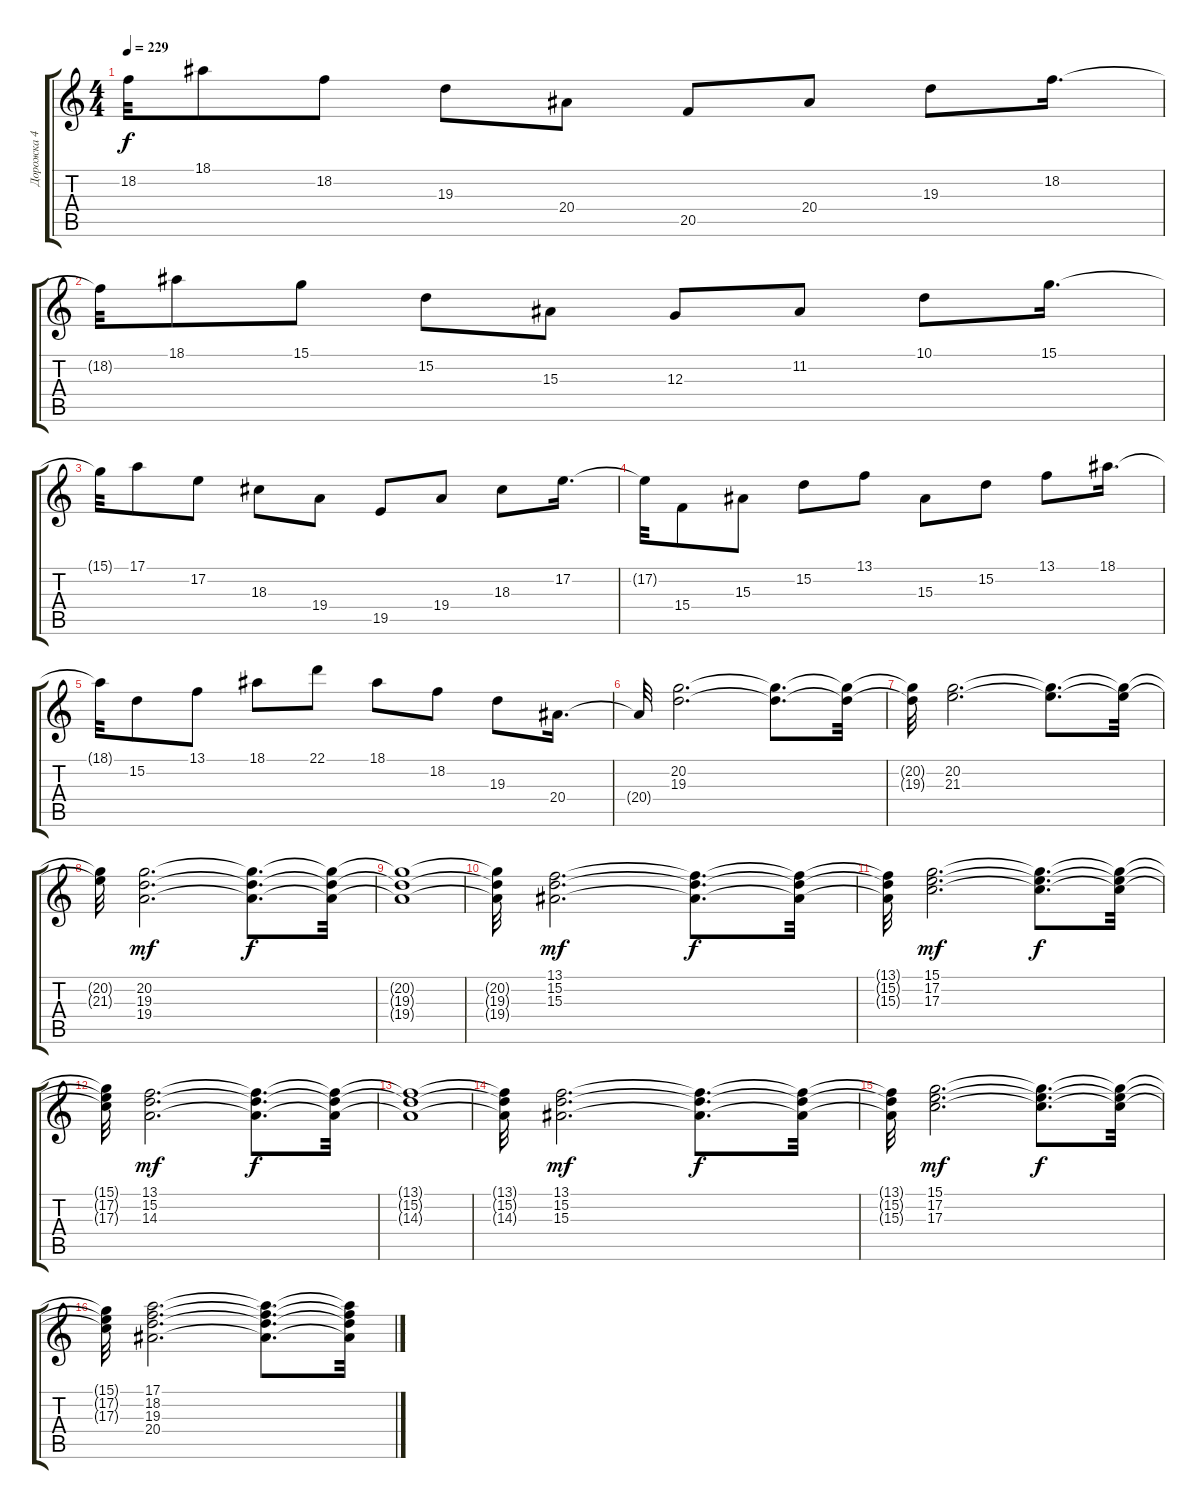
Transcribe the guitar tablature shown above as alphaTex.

\track ("Дорожка 4" "Дорожка 4") {instrument stringensemble1}
\staff {score tabs}
\tuning (E4 B3 G3 D3 A2 E2) {hide}
\ts (4 4)
\tempo 229
\clef g2
\ks c
18.2{t}.32{dy f} 18.1.8 18.2.8 19.3.8 20.4.8 20.5.8 20.4.8 19.3.8 18.2.16{d} |
18.2{t}.32 18.1.8 15.1.8 15.2.8 15.3.8 12.3.8 11.2.8 10.1.8 15.1.16{d} |
15.1{t}.32 17.1.8 17.2.8 18.3.8 19.4.8 19.5.8 19.4.8 18.3.8 17.2.16{d} |
17.2{t}.32 15.4.8 15.3.8 15.2.8 13.1.8 15.3.8 15.2.8 13.1.8 18.1.16{d} |
18.1{t}.32 15.2.8 13.1.8 18.1.8 22.1.8 18.1.8 18.2.8 19.3.8 20.4.16{d} |
20.4{t}.32 (20.2 19.3).2{d} (20.2{t} 19.3{t}).8{d} (20.2{t} 19.3{t}).32 |
(20.2{t} 19.3{t}).32 (20.2 21.3).2{d} (20.2{t} 21.3{t}).8{d} (20.2{t} 21.3{t}).32 |
(20.2{t} 21.3{t}).32 (20.2 19.3 19.4).2{d dy mf} (20.2{t} 19.3{t} 19.4{t}).8{d dy f} (20.2{t} 19.3{t} 19.4{t}).32 |
(20.2{t} 19.3{t} 19.4{t}).1 |
(20.2{t} 19.3{t} 19.4{t}).32 (13.1 15.2 15.3).2{d dy mf} (13.1{t} 15.2{t} 15.3{t}).8{d dy f} (13.1{t} 15.2{t} 15.3{t}).32 |
(13.1{t} 15.2{t} 15.3{t}).32 (15.1 17.2 17.3).2{d dy mf} (15.1{t} 17.2{t} 17.3{t}).8{d dy f} (15.1{t} 17.2{t} 17.3{t}).32 |
(15.1{t} 17.2{t} 17.3{t}).32 (13.1 15.2 14.3).2{d dy mf} (13.1{t} 15.2{t} 14.3{t}).8{d dy f} (13.1{t} 15.2{t} 14.3{t}).32 |
(13.1{t} 15.2{t} 14.3{t}).1 |
(13.1{t} 15.2{t} 14.3{t}).32 (13.1 15.2 15.3).2{d dy mf} (13.1{t} 15.2{t} 15.3{t}).8{d dy f} (13.1{t} 15.2{t} 15.3{t}).32 |
(13.1{t} 15.2{t} 15.3{t}).32 (15.1 17.2 17.3).2{d dy mf} (15.1{t} 17.2{t} 17.3{t}).8{d dy f} (15.1{t} 17.2{t} 17.3{t}).32 |
(15.1{t} 17.2{t} 17.3{t}).32 (17.1 18.2 19.3 20.4).2{d} (17.1{t} 18.2{t} 19.3{t} 20.4{t}).8{d} (17.1{t} 18.2{t} 19.3{t} 20.4{t}).32
